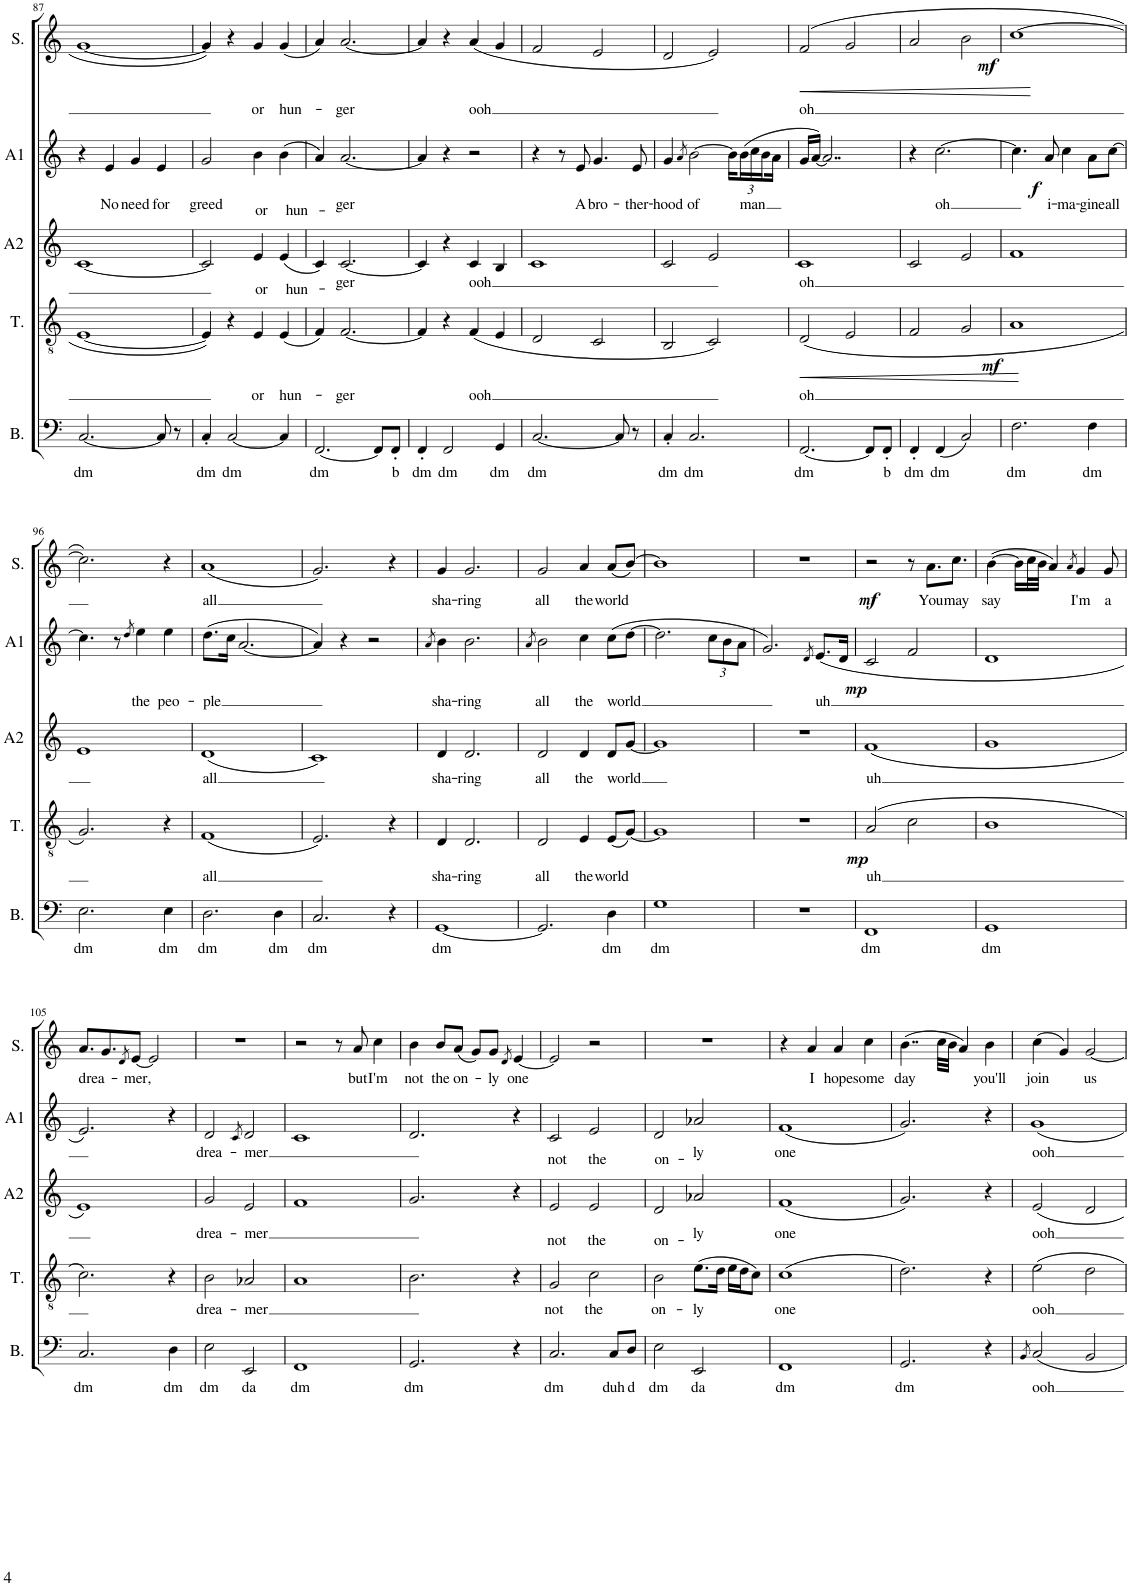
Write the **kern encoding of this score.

**kern	**text	**kern	**text	**dynam	**kern	**text	**kern	**text	**dynam	**kern	**text	**dynam
*part5	*part5	*part4	*part4	*part4	*part3	*part3	*part2	*part2	*part2	*part1	*part1	*part1
*staff5	*staff5	*staff4	*staff4	*staff4	*staff3	*staff3	*staff2	*staff2	*staff2	*staff1	*staff1	*staff1
*I"Bass	*	*I"Tenor	*	*	*I"Alto 2	*	*I"Alto 1	*	*	*I"Soprano	*	*
*I'B.	*	*I'T.	*	*	*I'A2	*	*I'A1	*	*	*I'S.	*	*
!!LO:PB:g=z
*clefF4	*	*clefGv2	*	*	*clefG2	*	*clefG2	*	*	*clefG2	*	*
*k[]	*	*k[]	*	*	*k[]	*	*k[]	*	*	*k[]	*	*
*M4/4	*	*M4/4	*	*	*M4/4	*	*M4/4	*	*	*M4/4	*	*
=87	=87	=87	=87	=87	=87	=87	=87	=87	=87	=87	=87	=87
!	!LO:LY:b	!	!	!	!	!	!	!	!	!	!	!
[2.C/	dm	[1E	.	.	[1c	.	4r	.	.	[1g	.	.
!	!	!	!	!	!	!	!	!LO:LY:b	!	!	!	!
.	.	.	.	.	.	.	4e/	No	.	.	.	.
!	!	!	!	!	!	!	!	!LO:LY:b	!	!	!	!
.	.	.	.	.	.	.	4g/	need	.	.	.	.
!	!	!	!	!	!	!	!	!LO:LY:b	!	!	!	!
8C/]	.	.	.	.	.	.	4e/	for	.	.	.	.
8r	.	.	.	.	.	.	.	.	.	.	.	.
=88	=88	=88	=88	=88	=88	=88	=88	=88	=88	=88	=88	=88
!	!LO:LY:b	!	!	!	!	!	!	!LO:LY:b	!	!	!	!
4C'/	dm	4E/]	.	.	2c/]	.	2g/	greed	.	4g/]	.	.
!	!LO:LY:b	!	!	!	!	!	!	!	!	!	!	!
[2C/	dm	4r	.	.	.	.	.	.	.	4r	.	.
!	!	!	!LO:LY:b	!	!	!LO:LY:b	!	!LO:LY:b	!	!	!LO:LY:b	!
.	.	4E/	or	.	4e/	or	4b\	or	.	4g/	or	.
!	!	!	!LO:LY:b	!	!	!LO:LY:b	!	!LO:LY:b	!	!	!LO:LY:b	!
4C/]	.	(4E/	hun-	.	(4e/	hun-	(4b\	hun-	.	(4g/	hun-	.
=89	=89	=89	=89	=89	=89	=89	=89	=89	=89	=89	=89	=89
!	!LO:LY:b	!	!	!	!	!	!	!	!	!	!	!
[2.FF/	dm	4F/)	.	.	4c/)	.	4a/)	.	.	4a/)	.	.
!	!	!	!LO:LY:b	!	!	!LO:LY:b	!	!LO:LY:b	!	!	!LO:LY:b	!
.	.	[2.F/	-ger	.	[2.c/	-ger	[2.a/	-ger	.	[2.a/	-ger	.
8FF/L]	.	.	.	.	.	.	.	.	.	.	.	.
!	!LO:LY:b	!	!	!	!	!	!	!	!	!	!	!
8FF'/J	b	.	.	.	.	.	.	.	.	.	.	.
=90	=90	=90	=90	=90	=90	=90	=90	=90	=90	=90	=90	=90
!	!LO:LY:b	!	!	!	!	!	!	!	!	!	!	!
4FF'/	dm	4F/]	.	.	4c/]	.	4a/]	.	.	4a/]	.	.
!	!LO:LY:b	!	!	!	!	!	!	!	!	!	!	!
2FF/	dm	4r	.	.	4r	.	4r	.	.	4r	.	.
!	!	!	!LO:LY:b	!	!	!LO:LY:b	!	!	!	!	!LO:LY:b	!
.	.	(4F/	ooh	.	4c/	ooh	2r	.	.	(4a/	ooh	.
!	!LO:LY:b	!	!	!	!	!	!	!	!	!	!	!
4GG/	dm	4E/	.	.	4B/	.	.	.	.	4g/	.	.
=91	=91	=91	=91	=91	=91	=91	=91	=91	=91	=91	=91	=91
!	!LO:LY:b	!	!	!	!	!	!	!	!	!	!	!
[2.C/	dm	2D/	.	.	1c	.	4r	.	.	2f/	.	.
.	.	.	.	.	.	.	8r	.	.	.	.	.
!	!	!	!	!	!	!	!	!LO:LY:b	!	!	!	!
.	.	.	.	.	.	.	8e/	A	.	.	.	.
!	!	!	!	!	!	!	!	!LO:LY:b	!	!	!	!
.	.	2C/	.	.	.	.	4.g/	bro-	.	2e/	.	.
8C/]	.	.	.	.	.	.	.	.	.	.	.	.
!	!	!	!	!	!	!	!	!LO:LY:b	!	!	!	!
8r	.	.	.	.	.	.	8e/	-ther-	.	.	.	.
=92	=92	=92	=92	=92	=92	=92	=92	=92	=92	=92	=92	=92
!	!LO:LY:b	!	!	!	!	!	!	!LO:LY:b	!	!	!	!
4C'/	dm	2BB/	.	.	2c/	.	4g/	-hood	.	2d/	.	.
.	.	.	.	.	.	.	8qa/	.	.	.	.	.
!	!LO:LY:b	!	!	!	!	!	!	!LO:LY:b	!	!	!	!
2.C/	dm	.	.	.	.	.	[2b\	of	.	.	.	.
.	.	2C/)	.	.	2e/	.	.	.	.	2e/)	.	.
.	.	.	.	.	.	.	16b\LL]	.	.	.	.	.
*	*	*	*	*	*	*	*Xbrackettup	*	*	*	*	*
!	!	!	!	!	!	!	!	!LO:LY:b	!	!	!	!
.	.	.	.	.	.	.	(24b\	man	.	.	.	.
.	.	.	.	.	.	.	24cc\	.	.	.	.	.
.	.	.	.	.	.	.	24b\	.	.	.	.	.
.	.	.	.	.	.	.	16a\JJ	.	.	.	.	.
=93	=93	=93	=93	=93	=93	=93	=93	=93	=93	=93	=93	=93
!	!LO:LY:b	!	!LO:LY:b	!LO:HP:b	!	!LO:LY:b	!	!	!	!	!LO:LY:b	!LO:HP:b
[2.FF/	dm	(2D/	oh	<	1c	oh	16g/LL	.	.	(2f/	oh	<
.	.	.	.	.	.	.	[16a/JJ)	.	.	.	.	.
.	.	.	.	.	.	.	2..a/]	.	.	.	.	.
.	.	2E/	.	.	.	.	.	.	.	2g/	.	.
8FF/L]	.	.	.	.	.	.	.	.	.	.	.	.
!	!LO:LY:b	!	!	!	!	!	!	!	!	!	!	!
8FF'/J	b	.	.	.	.	.	.	.	.	.	.	.
.	.	.	.	[	.	.	.	.	.	.	.	[
=94	=94	=94	=94	=94	=94	=94	=94	=94	=94	=94	=94	=94
!	!LO:LY:b	!	!	!	!	!	!	!	!	!	!	!
4FF'/	dm	2F/	.	.	2c/	.	4r	.	.	2a/	.	.
!	!LO:LY:b	!	!	!	!	!	!	!LO:LY:b	!	!	!	!
(4FF/	dm	.	.	.	.	.	[2.cc\	oh	.	.	.	.
2C/)	.	2G/	.	.	2e/	.	.	.	.	2b\	.	.
=95	=95	=95	=95	=95	=95	=95	=95	=95	=95	=95	=95	=95
!	!LO:LY:b	!	!	!LO:DY:b	!	!	!	!	!	!	!	!LO:DY:b
2.F\	dm	1A	.	mf	1f	.	4.cc\]	.	.	[1cc	.	mf
!	!	!	!	!	!	!	!	!LO:LY:b	!LO:DY:b	!	!	!
.	.	.	.	.	.	.	8a/	i-	f	.	.	.
!	!	!	!	!	!	!	!	!LO:LY:b	!	!	!	!
.	.	.	.	.	.	.	4cc\	-ma-	.	.	.	.
!	!LO:LY:b	!	!	!	!	!	!	!LO:LY:b	!	!	!	!
4F\	dm	.	.	.	.	.	8a\L	-gine	.	.	.	.
!	!	!	!	!	!	!	!	!LO:LY:b	!	!	!	!
.	.	.	.	.	.	.	[8cc\J	all	.	.	.	.
!!LO:LB:g=z
=96	=96	=96	=96	=96	=96	=96	=96	=96	=96	=96	=96	=96
!	!LO:LY:b	!	!	!	!	!	!	!	!	!	!	!
2.E\	dm	2.G/)	.	.	1e	.	4.cc\]	.	.	2.cc\])	.	.
.	.	.	.	.	.	.	8r	.	.	.	.	.
.	.	.	.	.	.	.	8qdd/	.	.	.	.	.
!	!	!	!	!	!	!	!	!LO:LY:b	!	!	!	!
.	.	.	.	.	.	.	4ee\	the	.	.	.	.
!	!LO:LY:b	!	!	!	!	!	!	!LO:LY:b	!	!	!	!
4E\	dm	4r	.	.	.	.	4ee\	peo-	.	4r	.	.
=97	=97	=97	=97	=97	=97	=97	=97	=97	=97	=97	=97	=97
!	!LO:LY:b	!	!LO:LY:b	!	!	!LO:LY:b	!	!LO:LY:b	!	!	!LO:LY:b	!
2.D\	dm	(1F	all	.	(1d	all	(8.dd\L	-ple	.	(1a	all	.
.	.	.	.	.	.	.	16cc\Jk	.	.	.	.	.
.	.	.	.	.	.	.	[2.a/	.	.	.	.	.
!	!LO:LY:b	!	!	!	!	!	!	!	!	!	!	!
4D\	dm	.	.	.	.	.	.	.	.	.	.	.
=98	=98	=98	=98	=98	=98	=98	=98	=98	=98	=98	=98	=98
!	!LO:LY:b	!	!	!	!	!	!	!	!	!	!	!
2.C/	dm	2.E/)	.	.	1c)	.	4a/])	.	.	2.g/)	.	.
.	.	.	.	.	.	.	4r	.	.	.	.	.
.	.	.	.	.	.	.	2r	.	.	.	.	.
4r	.	4r	.	.	.	.	.	.	.	4r	.	.
=99	=99	=99	=99	=99	=99	=99	=99	=99	=99	=99	=99	=99
.	.	.	.	.	.	.	8qa/	.	.	.	.	.
!	!LO:LY:b	!	!LO:LY:b	!	!	!LO:LY:b	!	!LO:LY:b	!	!	!LO:LY:b	!
[1GG	dm	4D/	sha-	.	4d/	sha-	4b\	sha-	.	4g/	sha-	.
!	!	!	!LO:LY:b	!	!	!LO:LY:b	!	!LO:LY:b	!	!	!LO:LY:b	!
.	.	2.D/	-ring	.	2.d/	-ring	2.b\	-ring	.	2.g/	-ring	.
=100	=100	=100	=100	=100	=100	=100	=100	=100	=100	=100	=100	=100
.	.	.	.	.	.	.	8qa/	.	.	.	.	.
!	!	!	!LO:LY:b	!	!	!LO:LY:b	!	!LO:LY:b	!	!	!LO:LY:b	!
2.GG/]	.	2D/	all	.	2d/	all	2b\	all	.	2g/	all	.
!	!	!	!LO:LY:b	!	!	!LO:LY:b	!	!LO:LY:b	!	!	!LO:LY:b	!
.	.	4E/	the	.	4d/	the	4cc\	the	.	4a/	the	.
!	!LO:LY:b	!	!LO:LY:b	!	!	!LO:LY:b	!	!LO:LY:b	!	!	!LO:LY:b	!
4D\	dm	(8E/L	world	.	8d/L	world	(8cc\L	world	.	(8a/L	world	.
.	.	[8G/J)	.	.	[8g/J	.	[8dd\J	.	.	[8b/J)	.	.
=101	=101	=101	=101	=101	=101	=101	=101	=101	=101	=101	=101	=101
!	!LO:LY:b	!	!	!	!	!	!	!	!	!	!	!
1G	dm	1G]	.	.	1g]	.	2.dd\]	.	.	1b]	.	.
.	.	.	.	.	.	.	12cc\L	.	.	.	.	.
.	.	.	.	.	.	.	12b\	.	.	.	.	.
.	.	.	.	.	.	.	12a\J	.	.	.	.	.
=102	=102	=102	=102	=102	=102	=102	=102	=102	=102	=102	=102	=102
!	!	!	!	!LO:DY:b	!	!	!	!	!	!	!	!
1r	.	1r	.	mp	1r	.	2.g/)	.	.	1r	.	.
.	.	.	.	.	.	.	8qd/	.	.	.	.	.
!	!	!	!	!	!	!	!	!LO:LY:b	!	!	!	!
.	.	.	.	.	.	.	(8.e/L	uh	.	.	.	.
!	!	!	!	!	!	!	!	!	!LO:DY:b	!	!	!
.	.	.	.	.	.	.	16d/Jk	.	mp	.	.	.
=103	=103	=103	=103	=103	=103	=103	=103	=103	=103	=103	=103	=103
!	!LO:LY:b	!	!LO:LY:b	!	!	!LO:LY:b	!	!	!	!	!	!LO:DY:b
1FF	dm	(2A/	uh	.	(1f	uh	2c/	.	.	2r	.	mf
.	.	2c\	.	.	.	.	2f/	.	.	8r	.	.
!	!	!	!	!	!	!	!	!	!	!	!LO:LY:b	!
.	.	.	.	.	.	.	.	.	.	8.a\L	You	.
!	!	!	!	!	!	!	!	!	!	!	!LO:LY:b	!
.	.	.	.	.	.	.	.	.	.	8.cc\J	may	.
=104	=104	=104	=104	=104	=104	=104	=104	=104	=104	=104	=104	=104
!	!LO:LY:b	!	!	!	!	!	!	!	!	!	!LO:LY:b	!
1GG	dm	1B	.	.	1g	.	1d	.	.	([4b\	say	.
.	.	.	.	.	.	.	.	.	.	16b\LL]	.	.
.	.	.	.	.	.	.	.	.	.	32cc\L	.	.
.	.	.	.	.	.	.	.	.	.	32b\JJJ	.	.
.	.	.	.	.	.	.	.	.	.	4a/)	.	.
.	.	.	.	.	.	.	.	.	.	8qa/	.	.
!	!	!	!	!	!	!	!	!	!	!	!LO:LY:b	!
.	.	.	.	.	.	.	.	.	.	4g/	I'm	.
!	!	!	!	!	!	!	!	!	!	!	!LO:LY:b	!
.	.	.	.	.	.	.	.	.	.	8g/	a	.
!!LO:LB:g=z
=105	=105	=105	=105	=105	=105	=105	=105	=105	=105	=105	=105	=105
!	!LO:LY:b	!	!	!	!	!	!	!	!	!	!LO:LY:b	!
2.C/	dm	2.c\)	.	.	1e)	.	2.e/)	.	.	8.a/L	drea-	.
.	.	.	.	.	.	.	.	.	.	8.g/	.	.
.	.	.	.	.	.	.	.	.	.	8qd/	.	.
!	!	!	!	!	!	!	!	!	!	!	!LO:LY:b	!
.	.	.	.	.	.	.	.	.	.	[8e/J	-mer,	.
.	.	.	.	.	.	.	.	.	.	2e/]	.	.
!	!LO:LY:b	!	!	!	!	!	!	!	!	!	!	!
4D\	dm	4r	.	.	.	.	4r	.	.	.	.	.
=106	=106	=106	=106	=106	=106	=106	=106	=106	=106	=106	=106	=106
!	!LO:LY:b	!	!LO:LY:b	!	!	!LO:LY:b	!	!LO:LY:b	!	!	!	!
2E\	dm	2B\	drea-	.	2g/	drea-	2d/	drea-	.	1r	.	.
.	.	.	.	.	.	.	8qc/	.	.	.	.	.
!	!LO:LY:b	!	!LO:LY:b	!	!	!LO:LY:b	!	!LO:LY:b	!	!	!	!
2EE/	da	2A-X/	-mer	.	2e/	-mer	2d/	-mer	.	.	.	.
=107	=107	=107	=107	=107	=107	=107	=107	=107	=107	=107	=107	=107
!	!LO:LY:b	!	!	!	!	!	!	!	!	!	!	!
1FF	dm	1A	.	.	1f	.	1c	.	.	2r	.	.
.	.	.	.	.	.	.	.	.	.	8r	.	.
!	!	!	!	!	!	!	!	!	!	!	!LO:LY:b	!
.	.	.	.	.	.	.	.	.	.	8a/	but	.
!	!	!	!	!	!	!	!	!	!	!	!LO:LY:b	!
.	.	.	.	.	.	.	.	.	.	4cc\	I'm	.
=108	=108	=108	=108	=108	=108	=108	=108	=108	=108	=108	=108	=108
!	!LO:LY:b	!	!	!	!	!	!	!	!	!	!LO:LY:b	!
2.GG/	dm	2.B\	.	.	2.g/	.	2.d/	.	.	4b\	not	.
!	!	!	!	!	!	!	!	!	!	!	!LO:LY:b	!
.	.	.	.	.	.	.	.	.	.	8b/L	the	.
!	!	!	!	!	!	!	!	!	!	!	!LO:LY:b	!
.	.	.	.	.	.	.	.	.	.	(8a/J	on-	.
.	.	.	.	.	.	.	.	.	.	8g/L)	.	.
!	!	!	!	!	!	!	!	!	!	!	!LO:LY:b	!
.	.	.	.	.	.	.	.	.	.	8g/J	-ly	.
.	.	.	.	.	.	.	.	.	.	8qd/	.	.
!	!	!	!	!	!	!	!	!	!	!	!LO:LY:b	!
4r	.	4r	.	.	4r	.	4r	.	.	[4e/	one	.
=109	=109	=109	=109	=109	=109	=109	=109	=109	=109	=109	=109	=109
!	!LO:LY:b	!	!LO:LY:b	!	!	!LO:LY:b	!	!LO:LY:b	!	!	!	!
2.C/	dm	2G/	not	.	2e/	not	2c/	not	.	2e/]	.	.
!	!	!	!LO:LY:b	!	!	!LO:LY:b	!	!LO:LY:b	!	!	!	!
.	.	2c\	the	.	2e/	the	2e/	the	.	2r	.	.
!	!LO:LY:b	!	!	!	!	!	!	!	!	!	!	!
8C/L	duh	.	.	.	.	.	.	.	.	.	.	.
!	!LO:LY:b	!	!	!	!	!	!	!	!	!	!	!
8D/J	d	.	.	.	.	.	.	.	.	.	.	.
=110	=110	=110	=110	=110	=110	=110	=110	=110	=110	=110	=110	=110
!	!LO:LY:b	!	!LO:LY:b	!	!	!LO:LY:b	!	!LO:LY:b	!	!	!	!
2E\	dm	2B\	on-	.	2d/	on-	2d/	on-	.	1r	.	.
!	!LO:LY:b	!	!LO:LY:b	!	!	!LO:LY:b	!	!LO:LY:b	!	!	!	!
2EE/	da	(8.e\L	-ly	.	2a-X/	-ly	2a-X/	-ly	.	.	.	.
.	.	16d\Jk	.	.	.	.	.	.	.	.	.	.
.	.	16e\LL	.	.	.	.	.	.	.	.	.	.
.	.	16d\J	.	.	.	.	.	.	.	.	.	.
.	.	8c\J)	.	.	.	.	.	.	.	.	.	.
=111	=111	=111	=111	=111	=111	=111	=111	=111	=111	=111	=111	=111
!	!LO:LY:b	!	!LO:LY:b	!	!	!LO:LY:b	!	!LO:LY:b	!	!	!	!
1FF	dm	(1c	one	.	(1f	one	(1f	one	.	4r	.	.
!	!	!	!	!	!	!	!	!	!	!	!LO:LY:b	!
.	.	.	.	.	.	.	.	.	.	4a/	I	.
!	!	!	!	!	!	!	!	!	!	!	!LO:LY:b	!
.	.	.	.	.	.	.	.	.	.	4a/	hope	.
!	!	!	!	!	!	!	!	!	!	!	!LO:LY:b	!
.	.	.	.	.	.	.	.	.	.	4cc\	some	.
=112	=112	=112	=112	=112	=112	=112	=112	=112	=112	=112	=112	=112
!	!LO:LY:b	!	!	!	!	!	!	!	!	!	!LO:LY:b	!
2.GG/	dm	2.d\)	.	.	2.g/)	.	2.g/)	.	.	(4..b\	day	.
.	.	.	.	.	.	.	.	.	.	32cc\LLL	.	.
.	.	.	.	.	.	.	.	.	.	32b\JJJ	.	.
.	.	.	.	.	.	.	.	.	.	4a/)	.	.
!	!	!	!	!	!	!	!	!	!	!	!LO:LY:b	!
4r	.	4r	.	.	4r	.	4r	.	.	4b\	you'll	.
=113	=113	=113	=113	=113	=113	=113	=113	=113	=113	=113	=113	=113
8qBB/	.	.	.	.	.	.	.	.	.	.	.	.
!	!LO:LY:b	!	!LO:LY:b	!	!	!LO:LY:b	!	!LO:LY:b	!	!	!LO:LY:b	!
2C/	ooh	2e\	ooh	.	2e/	ooh	1g	ooh	.	(4cc\	join	.
.	.	.	.	.	.	.	.	.	.	4g/)	.	.
!	!	!	!	!	!	!	!	!	!	!	!LO:LY:b	!
2BB/	.	2d\	.	.	2d/	.	.	.	.	[2g/	us	.
=	=	=	=	=	=	=	=	=	=	=	=	=
*-	*-	*-	*-	*-	*-	*-	*-	*-	*-	*-	*-	*-
